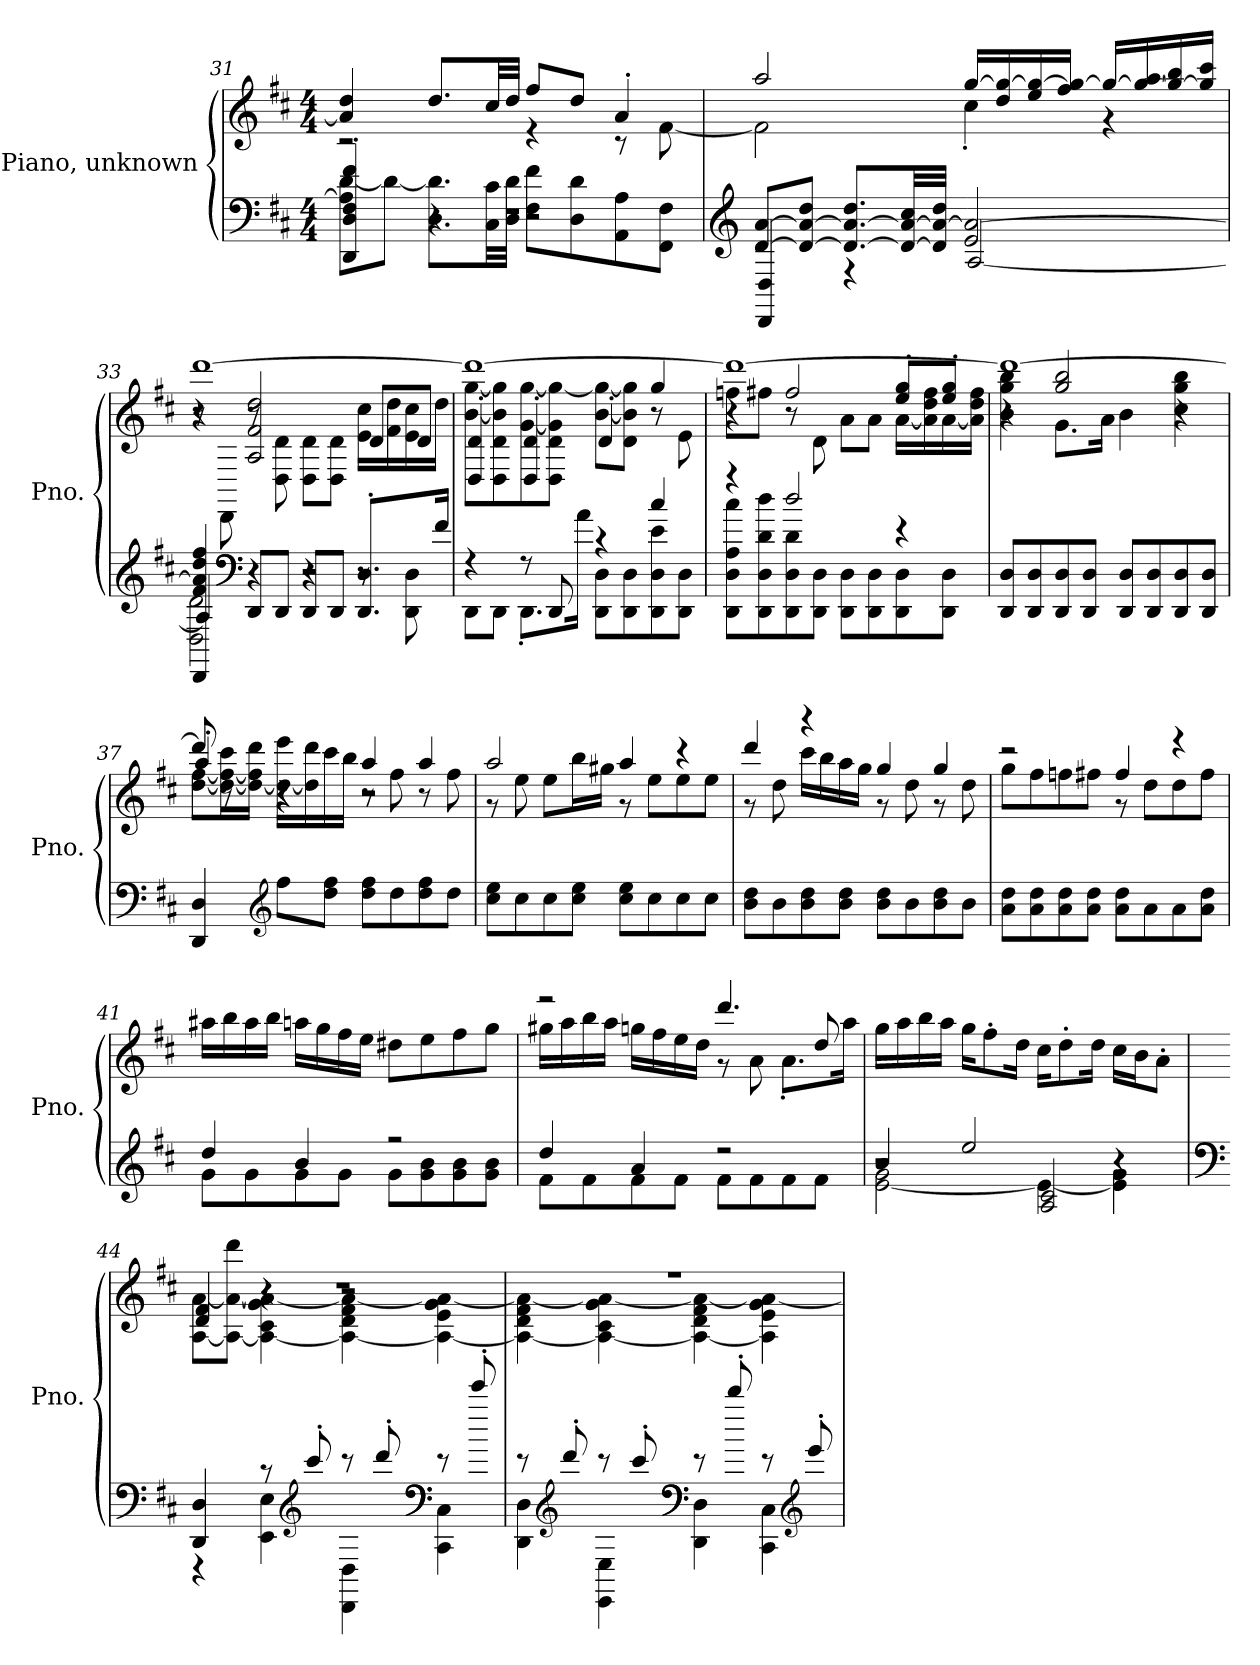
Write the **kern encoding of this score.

**kern	**kern
*part1	*part1
*staff2	*staff1
*I"Piano, unknown	*
*I'Pno.	*
*clefF4	*clefG2
*k[f#c#]	*k[f#c#]
*M4/4	*M4/4
=31	=31
*^	*^
*	*^	*	*
1r	8A\] [8d\L	4DD/' 4D/' 4F#/' 4f#/'	4a/] 4dd/	2r
.	8d\J_	.	.	.
.	8.D\ 8.d\]L	4r	8.dd/L	.
.	32C#\ 32c#\LL	.	32cc#/LL	.
.	32D\ 32d\JJJ	.	32dd/JJJ	.
.	8F#\ 8f#\L	2r	8ff#/L	4r
.	8D\ 8d\	.	8dd/J	.
.	8AA\ 8A\	.	4a'/	8r
.	8FF#\ 8F#\J	.	.	[8f#\
*v	*v	*v	*	*
!!LO:PB:g=z	!!
=32	=32	=32
*clefG2	*	*
*^	*	*
[8d/ [8a/L	4DD/ 4D/	2aa/	2f#\]
8d/_ 8a/_ 8dd/J	.	.	.
8.d/_ 8.a/_ 8.dd/L	4r	.	.
32d/_ 32a/_ 32cc#/LL	.	.	.
32d/] 32a/_ 32dd/JJJ	.	.	.
2e/ 2a/_	[2A/	[16gg/LL	4cc#'\
.	.	16dd/ 16gg/_	.
.	.	16ee/ 16gg/_	.
.	.	16ff#/ 16gg/_JJ	.
.	.	16gg/LL_	4r
.	.	16gg/_ 16aa/	.
.	.	16gg/_ 16bb/	.
.	.	16gg/] 16ccc#/JJ	.
=33	=33	=33	=33
*	*^	*	*^
4DD/ 4f#/ 4a/] 4dd/ 4ff#/	2D\ 2d\	4A/]	[1ddd	8r	4r
.	.	.	.	8DD\	.
*clefF4	*	*	*	*	*
8DD/L	.	4r	.	8r	2A/ 2f#/ 2dd/
8DD/J	.	.	.	8D\ 8d\	.
8DD/L	4r	2r	.	8D\ 8d\L	.
8DD/J	.	.	.	8D\ 8d\J	.
8.DD/' 8.D/'L	8r	.	.	16e\ 16cc#\LL	8d/L
.	.	.	.	16f#\ 16dd\	.
.	8DD\ 8D\	.	.	16e\ 16cc#\	8d/J
16f#/Jk	.	.	.	16dd\JJ	.
*	*v	*v	*	*	*
!!LO:LB:g=z	!!	!!
=34	=34	=34	=34	=34
4r	8DD\L	1ddd_	[8b\ [8gg\L	4D/' 4d/'
.	8DD\J	.	8D\ 8d\ 8b\] 8gg\]	.
8r	8.DD'\L	.	[8g\ [8gg\	4D/' 4d/'
8DD/	.	.	8D\ 8d\ 8g\] 8gg\_J	.
.	16a\Jk	.	.	.
4r	8DD\ 8D\L	.	[8b\ 8gg\_L	4d'/
.	8DD\ 8D\	.	8d\ 8b\] 8gg\]J	.
4cc#/	8DD\ 8D\ 8e\	.	8r	4gg/
.	8DD\ 8D\J	.	8e\	.
=35	=35	=35	=35	=35
4r	8DD\ 8D\ 8A\ 8cc#\L	1ddd_	8ffn\L	4r
.	8DD\ 8D\ 8d\ 8dd\	.	8ff#X\J	.
2dd/	8DD\ 8D\ 8d\	.	8r	2ff#/
.	8DD\ 8D\J	.	8d\	.
.	8DD\ 8D\L	.	8a\L	.
.	8DD\ 8D\	.	8a\J	.
4r	8DD\ 8D\	.	[16a\LL	8ee/' 8gg/'L
.	.	.	16a\] 16dd\ 16ff#\	.
.	8DD\ 8D\J	.	[16a\	8ee/' 8gg/'J
.	.	.	16a\] 16dd\ 16ff#\JJ	.
*v	*v	*	*	*
=36	=36	=36	=36
8DD/ 8D/L	1ddd_	4b\ 4gg\ 4bb\	4r
8DD/ 8D/	.	.	.
8DD/ 8D/	.	8.g\L	2gg/ 2bb/
8DD/ 8D/J	.	.	.
.	.	16a\Jk	.
8DD/ 8D/L	.	4b\	.
8DD/ 8D/	.	.	.
8DD/ 8D/	.	4cc#\ 4gg\ 4bb\	4r
8DD/ 8D/J	.	.	.
!!LO:LB:g=z	!!	!!
=37	=37	=37	=37
4DD/ 4D/	8ddd/]	[8dd\ [8ff#\L	4aa'/
.	8r	16dd\_ 16ff#\_ 16ccc#\L	.
.	.	16dd\_ 16ff#\] 16ddd\JJ	.
*clefG2	*	*	*
8ff#\L	4r	16dd\_ 16eee\LL	4r
.	.	16dd\] 16ddd\	.
8dd\ 8ff#\J	.	16ccc#\	.
.	.	16bb\JJ	.
8dd\ 8ff#\L	2r	8r	4aa/
8dd\	.	8ff#\	.
8dd\ 8ff#\	.	8r	4aa/
8dd\J	.	8ff#\	.
*	*	*v	*v
=38	=38	=38
8cc#\ 8ee\L	2aa/	8r
8cc#\	.	8ee\
8cc#\	.	8ee\L
8cc#\ 8ee\J	.	16bb\L
.	.	16gg#X\JJ
8cc#\ 8ee\L	4aa/	8r
8cc#\	.	8ee\L
8cc#\	4r	8ee\
8cc#\J	.	8ee\J
=39	=39	=39
8b\ 8dd\L	4ddd/	8r
8b\	.	8dd\
8b\ 8dd\	4r	16ccc#\LL
.	.	16bb\
8b\ 8dd\J	.	16aa\
.	.	16gg\JJ
8b\ 8dd\L	4gg/	8r
8b\	.	8dd\
8b\ 8dd\	4gg/	8r
8b\J	.	8dd\
!!LO:LB:g=z	!!
=40	=40	=40
8a\ 8dd\L	2r	8gg\L
8a\ 8dd\	.	8ff#\
8a\ 8dd\	.	8ffn\
8a\ 8dd\J	.	8ff#X\J
8a\ 8dd\L	4ff#/	8r
8a\	.	8dd\L
8a\	4r	8dd\
8a\ 8dd\J	.	8ff#\J
*	*v	*v
=41	=41
*^	*
4dd/	8g\L	16aa#X\LL
.	.	16bb\
.	8g\	16aa#\
.	.	16bb\JJ
4b/	8g\	16aan\LL
.	.	16gg\
.	8g\J	16ff#\
.	.	16ee\JJ
2r	8g\L	8dd#X\L
.	8g\ 8b\	8ee\
.	8g\ 8b\	8ff#\
.	8g\ 8b\J	8gg\J
=42	=42	=42
*	*	*^
4dd/	8f#\L	2r	16gg#X\LL
.	.	.	16aa\
.	8f#\	.	16bb\
.	.	.	16aa\JJ
4a/	8f#\	.	16ggn\LL
.	.	.	16ff#\
.	8f#\J	.	16ee\
.	.	.	16dd\JJ
2r	8f#\L	4.ddd/	8r
.	8f#\	.	8a\
.	8f#\	.	8.a'\L
.	8f#\J	8dd/	.
.	.	.	16aa\Jk
*	*	*v	*v
!!LO:LB:g=z
=43	=43	=43
*	*^	*
4b/	[2e\ 2g\	2r	16gg\LL
.	.	.	16aa\
.	.	.	16bb\
.	.	.	16aa\JJ
2ee/	.	.	16gg\KL
.	.	.	8ff#'\
.	.	.	16dd\Jk
.	4e\_	2A/ 2c#/	16cc#\KL
.	.	.	8dd'\
.	.	.	16dd\Jk
4r	4e\] 4g\	.	16cc#\LL
.	.	.	16b\J
.	.	.	8a'\J
*v	*v	*v	*
=44	=44
*clefF4	*
*^	*^
*	*	*	*^
4DD/ 4D/	4r	1r	[8A\ [8a\L	4d/ 4f#/
.	.	.	8A\_ 8a\_ 8ddd\J	.
8r	4EE\ 4E\	.	4A\_ 4c#\ 4g\ 4a\_	4r
*clefG2	*	*	*	*
8ccc#'/	.	.	.	.
8r	4DD\ 4D\	.	4A\_ 4d\ 4f#\ 4a\_	2r
8ddd'/	.	.	.	.
*clefF4	*	*	*	*
8r	4CC#\ 4C#\	.	4A\_ 4e\ 4g\ 4a\_	.
8eee'/	.	.	.	.
*	*	*	*v	*v
!!LO:LB:g=z
=45	=45	=45	=45
8r	4DD\ 4D\	1r	4A\_ 4d\ 4f#\ 4a\_
*clefG2	*	*	*
8ddd'/	.	.	.
8r	4EE\ 4E\	.	4A\_ 4c#\ 4g\ 4a\_
8ccc#'/	.	.	.
*clefF4	*	*	*
8r	4DD\ 4D\	.	4A\_ 4d\ 4f#\ 4a\_
8ddd'/	.	.	.
8r	4CC#\ 4C#\	.	4A\] 4e\ 4g\ 4a\_
*clefG2	*	*	*
8eee'/	.	.	.
*v	*v	*	*
*	*v	*v
=	=
*-	*-
